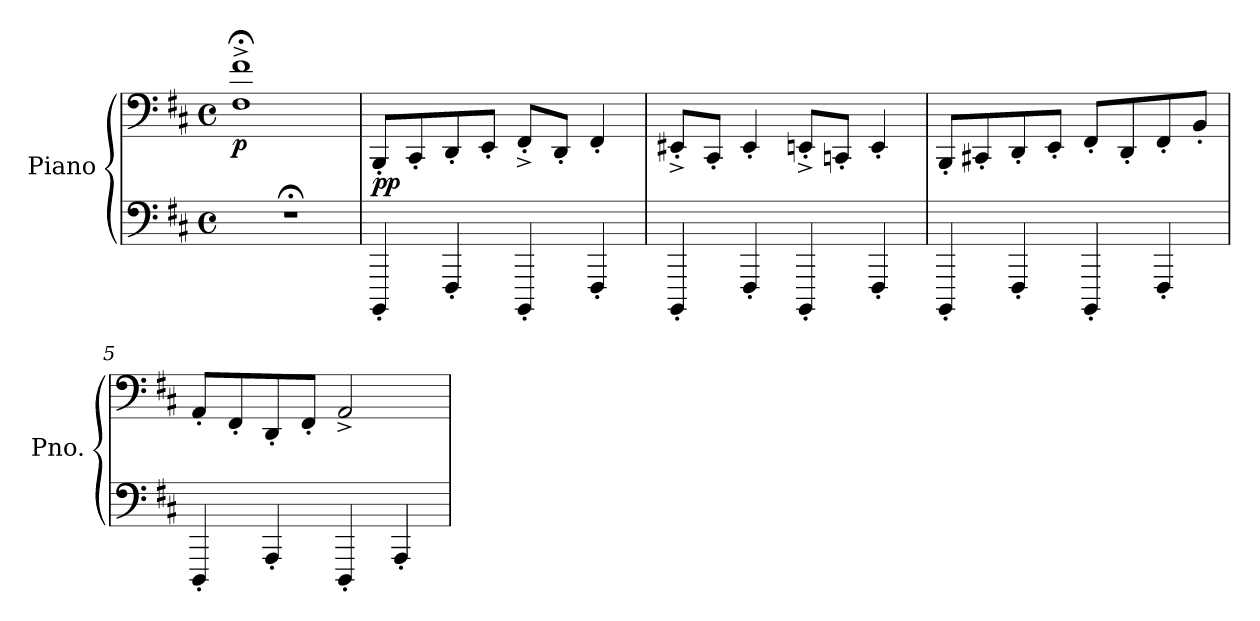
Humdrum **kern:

**kern	**kern	**dynam
*part1	*part1	*part1
*staff2	*staff1	*staff1/2
*I"Piano	*	*
*I'Pno.	*	*
*clefF4	*clefF4	*
*k[f#c#]	*k[f#c#]	*
*M4/4	*M4/4	*
*met(c)	*met(c)	*
*MM138	*MM138	*
=1	=1	=1
!	!	!LO:DY:b
1r;<	1F#;<^ 1f#;<^	p
=2	=2	=2
!	!	!LO:DY:b
4BBBB'/	8BBB'/L	pp
.	8CC#'/	.
4FFF#'/	8DD'/	.
.	8EE'/J	.
4BBBB'/	8FF#'^/L	.
.	8DD'/J	.
4FFF#'/	4FF#'/	.
=3	=3	=3
4BBBB'/	8EE#X'^/L	.
.	8CC#'/J	.
4FFF#'/	4EE#'/	.
4BBBB'/	8EEn'^/L	.
.	8CCn'/J	.
4FFF#'/	4EE'/	.
=4	=4	=4
4BBBB'/	8BBB'/L	.
.	8CC#X'/	.
4FFF#'/	8DD'/	.
.	8EE'/J	.
4BBBB'/	8FF#'/L	.
.	8DD'/	.
4FFF#'/	8FF#'/	.
.	8BB'/J	.
=5	=5	=5
4DDD<'/	8AA'/L	.
.	8FF#'/	.
4AAA'/	8DD'/	.
.	8FF#'/J	.
4DDD'/	2AA^/	.
4AAA'/	.	.
=	=	=
*-	*-	*-
